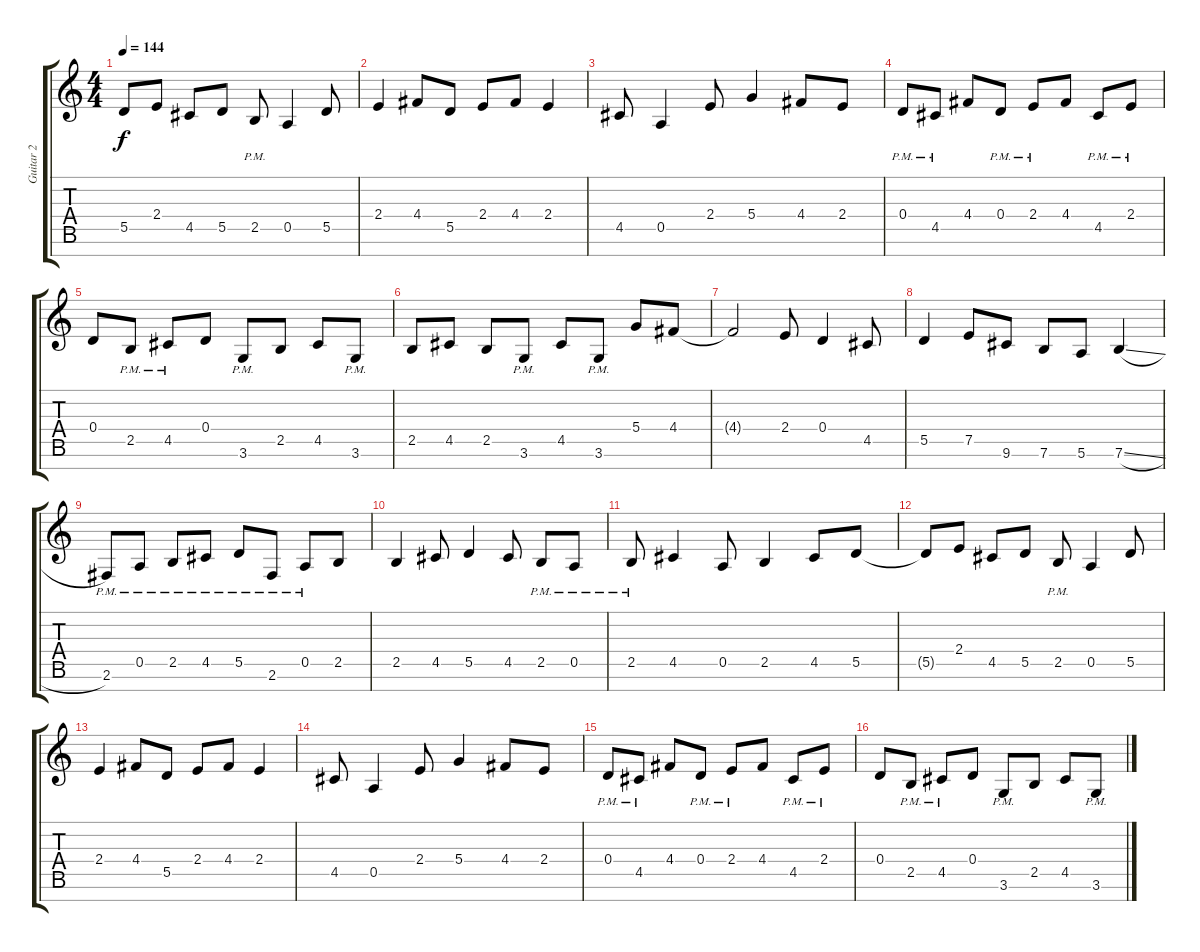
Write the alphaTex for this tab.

\track ("Guitar 2" "Guitar 2") {instrument distortionguitar}
\staff {score tabs}
\tuning (E4 B3 G3 D3 A2 E2 B1) {hide}
\ts (4 4)
\tempo 144
\clef g2
\ks c
5.5{t}.8{dy f} 2.4.8 4.5.8 5.5.8 2.5{pm}.8 0.5.4 5.5.8 |
2.4.4 4.4.8 5.5.8 2.4.8 4.4.8 2.4.4 |
4.5.8 0.5.4 2.4.8 5.4.4 4.4.8 2.4.8 |
0.4{pm}.8 4.5{pm}.8 4.4.8 0.4{pm}.8 2.4{pm}.8 4.4.8 4.5{pm}.8 2.4{pm}.8 |
0.4.8 2.5{pm}.8 4.5{pm}.8 0.4.8 3.6{pm}.8 2.5.8 4.5.8 3.6{pm}.8 |
2.5.8 4.5.8 2.5.8 3.6{pm}.8 4.5.8 3.6{pm}.8 5.4.8 4.4.8 |
4.4{t}.2 2.4.8 0.4.4 4.5.8 |
5.5.4 7.5.8 9.6.8 7.6.8 5.6.8 7.6{sl}.4 |
2.6{pm}.8 0.5{pm}.8 2.5{pm}.8 4.5{pm}.8 5.5{pm}.8 2.6{pm}.8 0.5{pm}.8 2.5.8 |
2.5.4 4.5.8 5.5.4 4.5.8 2.5{pm}.8 0.5{pm}.8 |
2.5{pm}.8 4.5.4 0.5.8 2.5.4 4.5.8 5.5.8 |
5.5{t}.8 2.4.8 4.5.8 5.5.8 2.5{pm}.8 0.5.4 5.5.8 |
2.4.4 4.4.8 5.5.8 2.4.8 4.4.8 2.4.4 |
4.5.8 0.5.4 2.4.8 5.4.4 4.4.8 2.4.8 |
0.4{pm}.8 4.5{pm}.8 4.4.8 0.4{pm}.8 2.4{pm}.8 4.4.8 4.5{pm}.8 2.4{pm}.8 |
0.4.8 2.5{pm}.8 4.5{pm}.8 0.4.8 3.6{pm}.8 2.5.8 4.5.8 3.6{pm}.8
